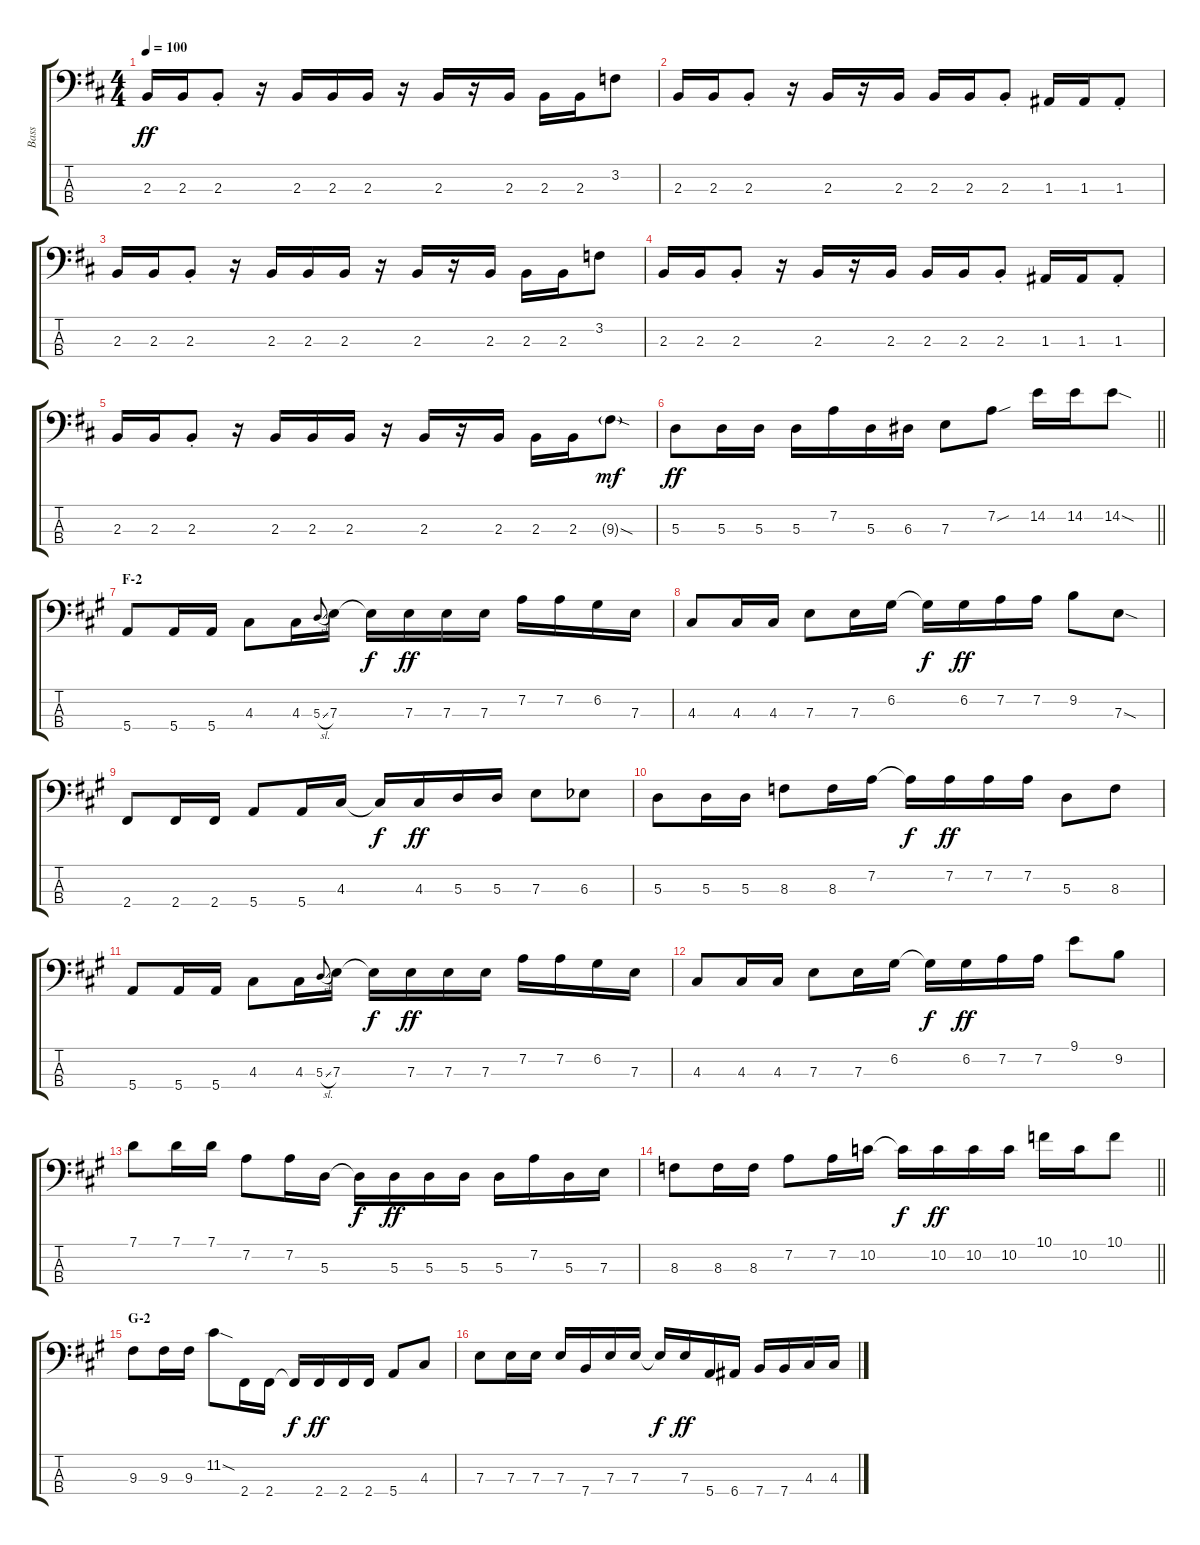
\track ("Bass" "Bass") {instrument electricbasspick}
\staff {score tabs}
\tuning (G2 D2 A1 E1) {hide}
\ts (4 4)
\tempo 100
\clef f4
\ks d
2.3.16{dy ff} 2.3.16 2.3{st}.8 r.16 2.3.16 2.3.16 2.3.16 r.16 2.3.16 r.16 2.3.16 2.3.16 2.3.16 3.2.8 |
2.3.16 2.3.16 2.3{st}.8 r.16 2.3.16 r.16 2.3.16 2.3.16 2.3.16 2.3{st}.8 1.3.16 1.3.16 1.3{st}.8 |
2.3.16 2.3.16 2.3{st}.8 r.16 2.3.16 2.3.16 2.3.16 r.16 2.3.16 r.16 2.3.16 2.3.16 2.3.16 3.2.8 |
2.3.16 2.3.16 2.3{st}.8 r.16 2.3.16 r.16 2.3.16 2.3.16 2.3.16 2.3{st}.8 1.3.16 1.3.16 1.3{st}.8 |
2.3.16 2.3.16 2.3{st}.8 r.16 2.3.16 2.3.16 2.3.16 r.16 2.3.16 r.16 2.3.16 2.3.16 2.3.16 9.3{sod g}.8{dy mf} |
\barLineRight lightlight
5.3.8{dy ff} 5.3.16 5.3.16 5.3.16 7.2.16 5.3.16 6.3.16 7.3.8 7.2{sou}.8 14.2.16 14.2.16 14.2{sod}.8 |
\section ("" "F-2")
\ks a
5.4.8 5.4.16 5.4.16 4.3.8 4.3.16 5.3{sl}.8{gr onbeat} 7.3.16 7.3{t}.16{dy f} 7.3.16{dy ff} 7.3.16 7.3.16 7.2.16 7.2.16 6.2.16 7.3.16 |
4.3.8 4.3.16 4.3.16 7.3.8 7.3.16 6.2.16 6.2{t}.16{dy f} 6.2.16{dy ff} 7.2.16 7.2.16 9.2.8 7.3{sod}.8 |
2.4.8 2.4.16 2.4.16 5.4.8 5.4.16 4.3.16 4.3{t}.16{dy f} 4.3.16{dy ff} 5.3.16 5.3.16 7.3.8 6.3{acc b}.8 |
5.3.8 5.3.16 5.3.16 8.3.8 8.3.16 7.2.16 7.2{t}.16{dy f} 7.2.16{dy ff} 7.2.16 7.2.16 5.3.8 8.3.8 |
5.4.8 5.4.16 5.4.16 4.3.8 4.3.16 5.3{sl}.8{gr onbeat} 7.3.16 7.3{t}.16{dy f} 7.3.16{dy ff} 7.3.16 7.3.16 7.2.16 7.2.16 6.2.16 7.3.16 |
4.3.8 4.3.16 4.3.16 7.3.8 7.3.16 6.2.16 6.2{t}.16{dy f} 6.2.16{dy ff} 7.2.16 7.2.16 9.1.8 9.2.8 |
7.1.8 7.1.16 7.1.16 7.2.8 7.2.16 5.3.16 5.3{t}.16{dy f} 5.3.16{dy ff} 5.3.16 5.3.16 5.3.16 7.2.16 5.3.16 7.3.16 |
\barLineRight lightlight
8.3.8 8.3.16 8.3.16 7.2.8 7.2.16 10.2.16 10.2{t}.16{dy f} 10.2.16{dy ff} 10.2.16 10.2.16 10.1.16 10.2.16 10.1.8 |
\section ("" "G-2")
9.3.8 9.3.16 9.3.16 11.2{sod}.8 2.4.16 2.4.16 2.4{t}.16{dy f} 2.4.16{dy ff} 2.4.16 2.4.16 5.4.8 4.3.8 |
7.3.8 7.3.16 7.3.16 7.3.16 7.4.16 7.3.16 7.3.16 7.3{t}.16{dy f} 7.3.16{dy ff} 5.4.16 6.4.16 7.4.16 7.4.16 4.3.16 4.3.16
